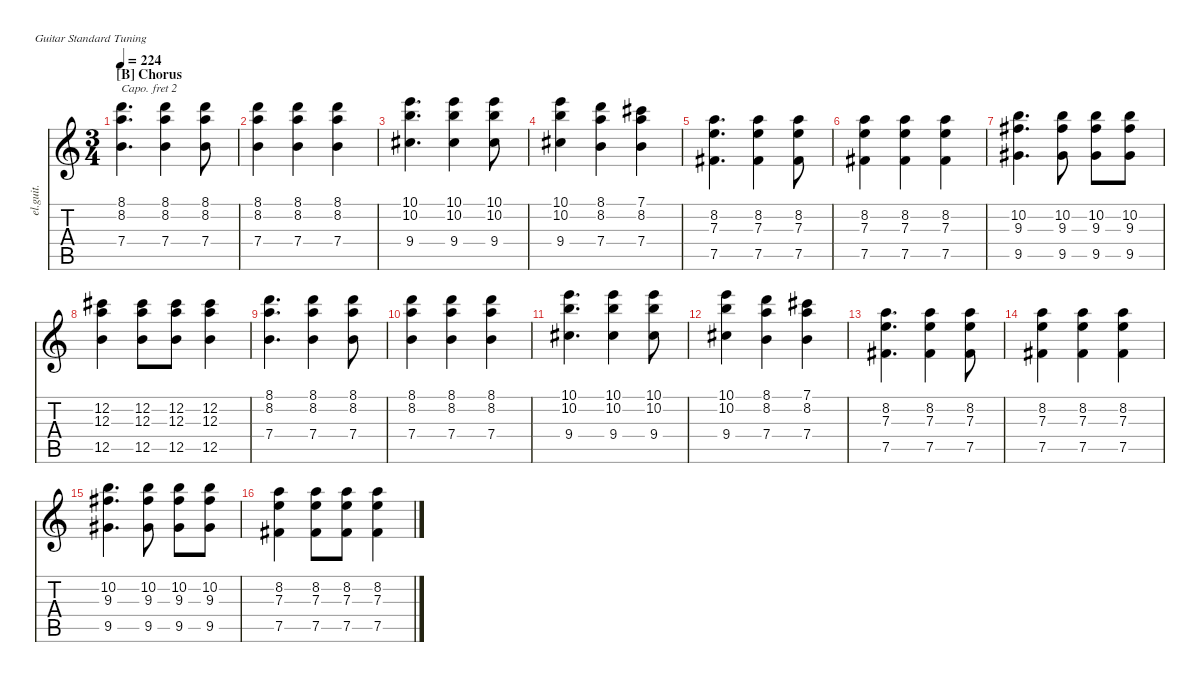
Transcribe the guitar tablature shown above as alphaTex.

\defaultSystemsLayout 4
\hideDynamics
\bracketExtendMode nobrackets
\otherSystemsTrackNameOrientation horizontal
\track ("Clean Guitar" "el.guit.") {instrument electricguitarclean}
\staff {score tabs}
\capo 2
\tuning (E4 B3 G3 D3 A2 E2)
\ts (3 4)
\section ("B" "Chorus")
\tempo 224
\clef g2
\ks c
(7.4 8.2 8.1).4{d dy mf beam Down} (8.1 8.2 7.4).4{beam Down} (8.1 8.2 7.4).8{beam Down} |
(8.1 8.2 7.4).4{beam Down} (8.1 8.2 7.4).4{beam Down} (8.1 8.2 7.4).4{beam Down} |
(9.4{acc #} 10.2 10.1).4{d beam Down} (10.1 10.2 9.4{acc #}).4{beam Down} (10.1 10.2 9.4{acc #}).8{beam Down} |
(10.1 10.2 9.4{acc #}).4{beam Down} (8.1 8.2 7.4).4{beam Down} (7.1{acc #} 8.2 7.4).4{beam Down} |
(7.5{acc #} 7.3 8.2).4{d beam Down} (7.3 8.2 7.5{acc #}).4{beam Down} (7.3 8.2 7.5{acc #}).8{beam Down} |
(7.3 7.5{acc #} 8.2).4{beam Down} (7.3 7.5{acc #} 8.2).4{beam Down} (7.3 7.5{acc #} 8.2).4{beam Down} |
(9.5{acc #} 9.3{acc #} 10.2).4{d beam Down} (10.2 9.3{acc #} 9.5{acc #}).8{beam Down} (10.2 9.3{acc #} 9.5{acc #}).8{beam Down} (10.2 9.3{acc #} 9.5{acc #}).8{beam Down} |
(12.2{acc #} 12.3 12.5).4{beam Down} (12.2{acc #} 12.3 12.5).8{beam Down} (12.2{acc #} 12.3 12.5).8{beam Down} (12.2{acc #} 12.3 12.5).4{beam Down} |
(7.4 8.2 8.1).4{d beam Down} (8.1 8.2 7.4).4{beam Down} (8.1 8.2 7.4).8{beam Down} |
(8.1 8.2 7.4).4{beam Down} (8.1 8.2 7.4).4{beam Down} (8.1 8.2 7.4).4{beam Down} |
(9.4{acc #} 10.2 10.1).4{d beam Down} (10.1 10.2 9.4{acc #}).4{beam Down} (10.1 10.2 9.4{acc #}).8{beam Down} |
(10.1 10.2 9.4{acc #}).4{beam Down} (8.1 8.2 7.4).4{beam Down} (7.1{acc #} 8.2 7.4).4{beam Down} |
(7.5{acc #} 7.3 8.2).4{d beam Down} (7.3 8.2 7.5{acc #}).4{beam Down} (7.3 8.2 7.5{acc #}).8{beam Down} |
(7.3 7.5{acc #} 8.2).4{beam Down} (7.3 7.5{acc #} 8.2).4{beam Down} (7.3 7.5{acc #} 8.2).4{beam Down} |
(9.5{acc #} 9.3{acc #} 10.2).4{d beam Down} (10.2 9.3{acc #} 9.5{acc #}).8{beam Down} (10.2 9.3{acc #} 9.5{acc #}).8{beam Down} (10.2 9.3{acc #} 9.5{acc #}).8{beam Down} |
(8.2 7.3 7.5{acc #}).4{beam Down} (8.2 7.3 7.5{acc #}).8{beam Down} (8.2 7.3 7.5{acc #}).8{beam Down} (8.2 7.3 7.5{acc #}).4{beam Down}
